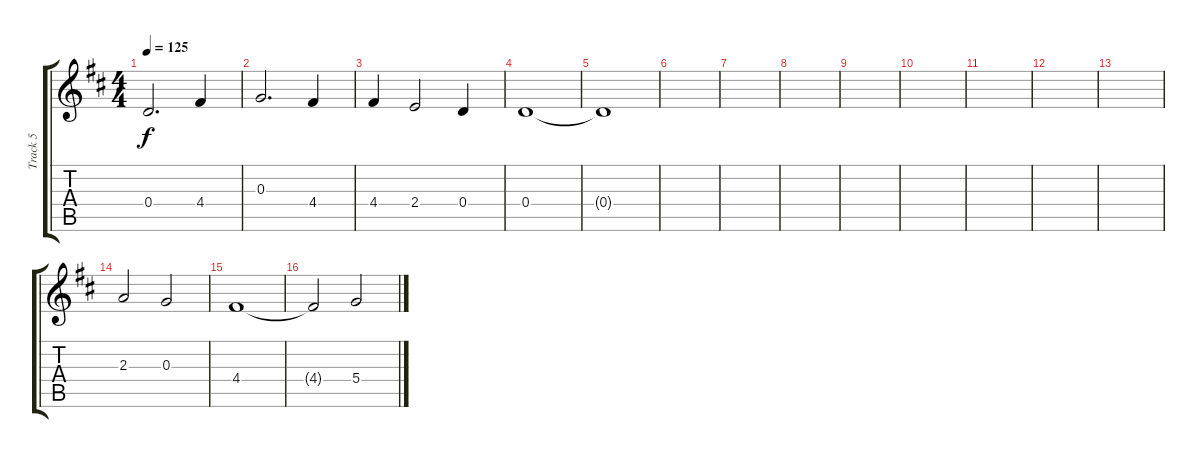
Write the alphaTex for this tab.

\track ("Track 5" "Track 5") {instrument acousticguitarnylon}
\staff {score tabs}
\tuning (E4 B3 G3 D3 A2 E2) {hide}
\ts (4 4)
\tempo 125
\clef g2
\ks d
0.4.2{d dy f} 4.4.4 |
0.3.2{d} 4.4.4 |
4.4.4 2.4.2 0.4.4 |
0.4.1 |
0.4{t}.1 |
|
|
|
|
|
|
|
|
2.3.2 0.3.2 |
4.4.1 |
4.4{t}.2 5.4.2
